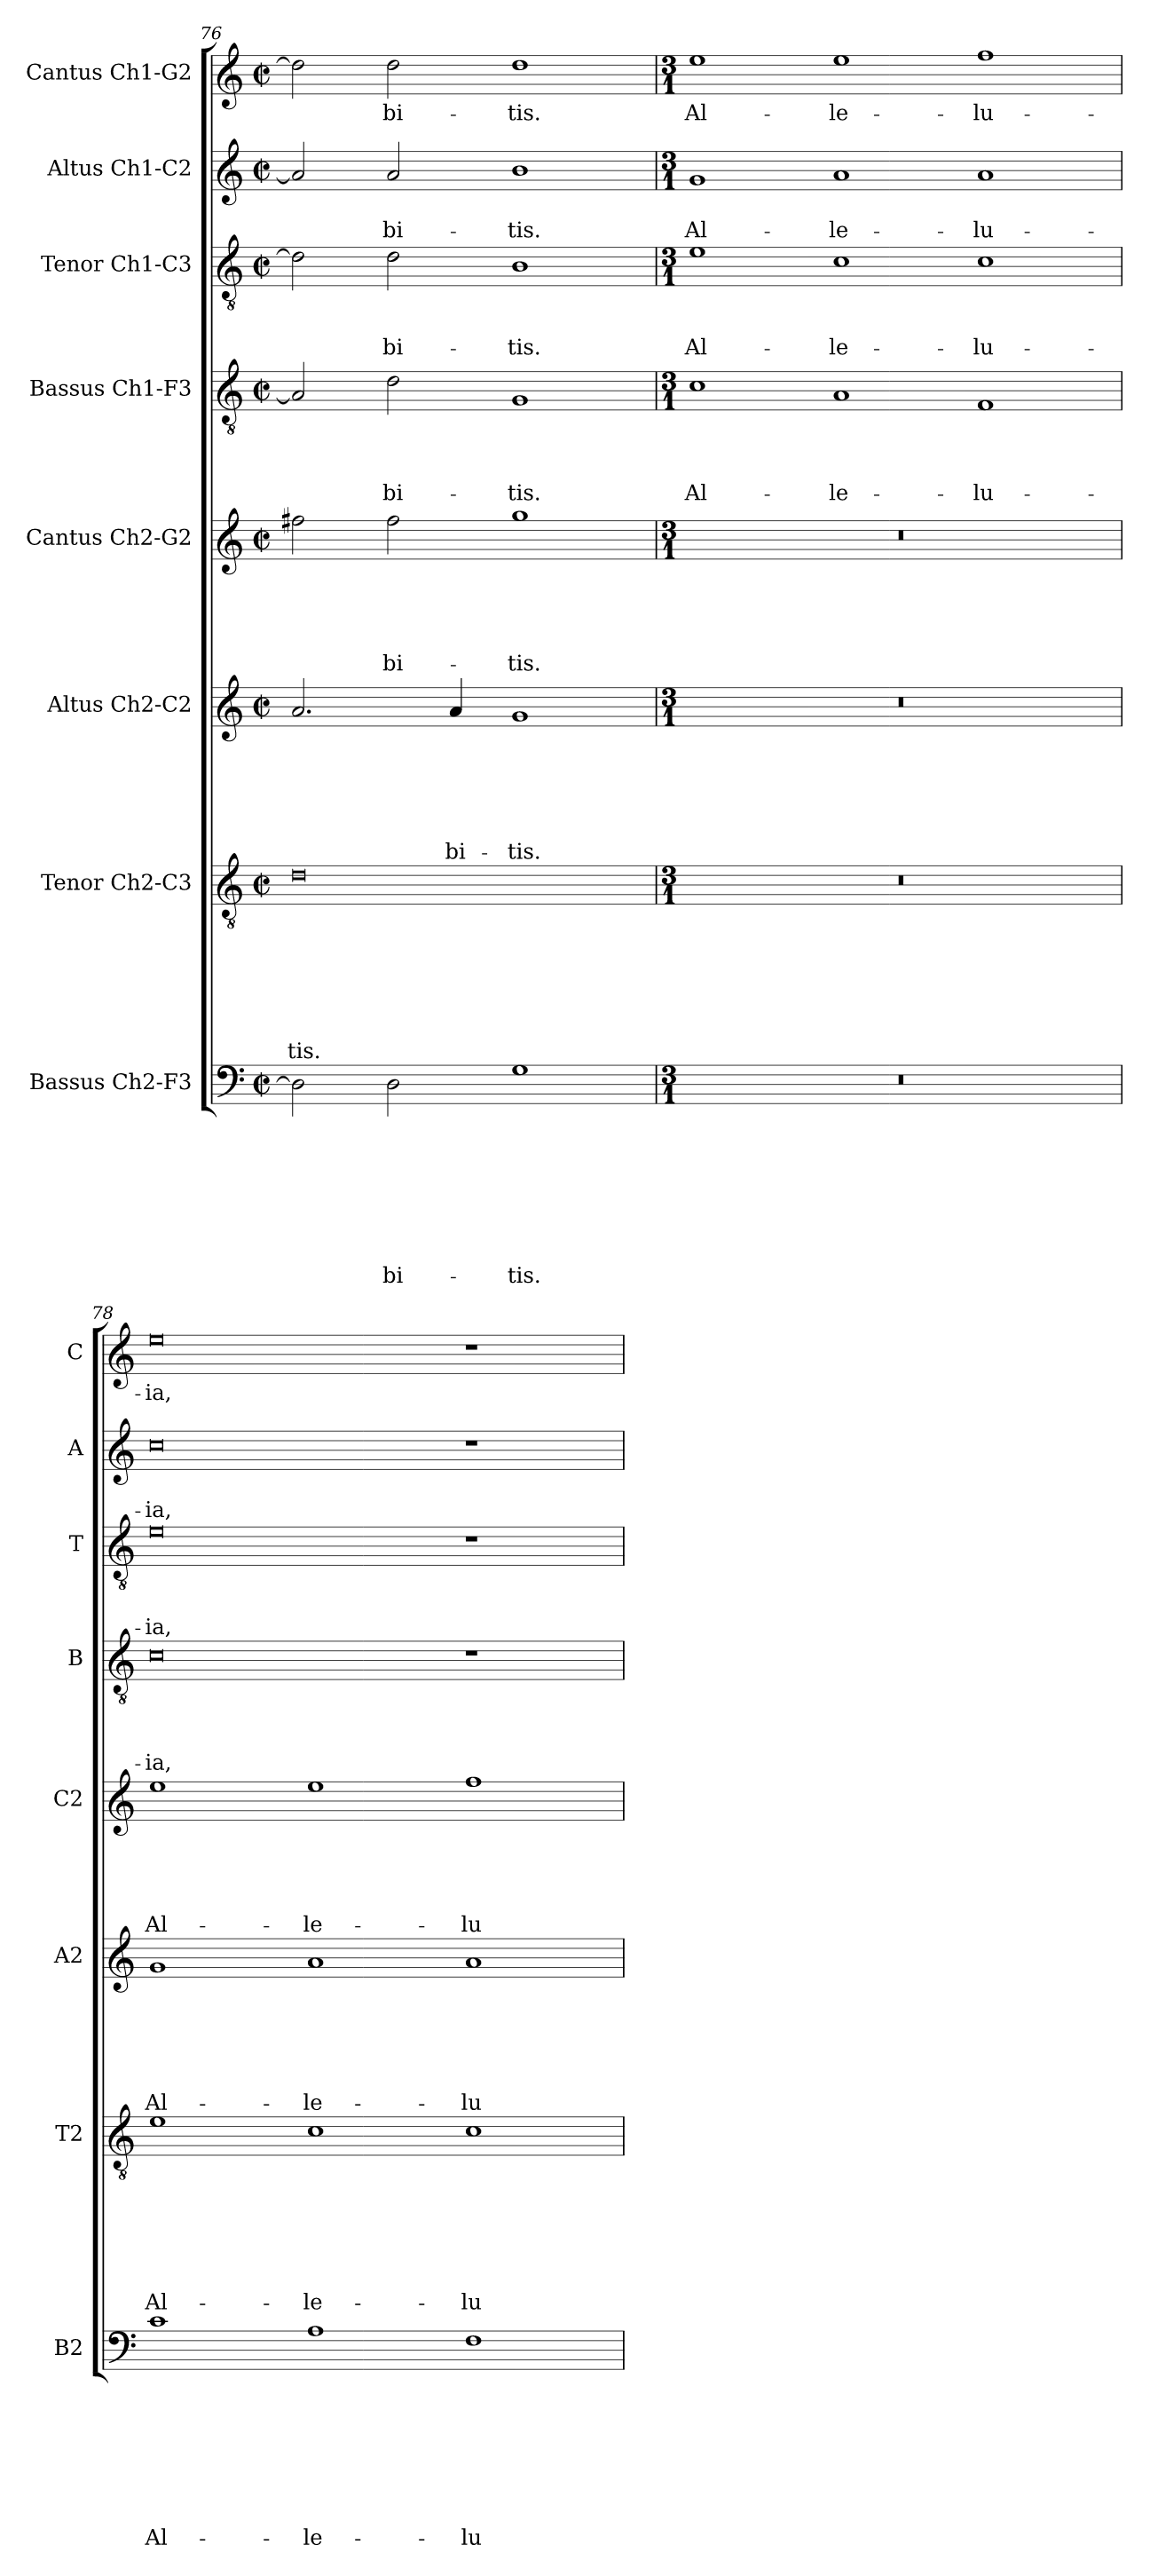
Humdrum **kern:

**kern	**text	**text	**text	**text	**text	**text	**text	**text	**kern	**text	**text	**text	**text	**text	**text	**text	**kern	**text	**text	**text	**text	**text	**text	**kern	**text	**text	**text	**text	**text	**kern	**text	**text	**text	**text	**kern	**text	**text	**text	**kern	**text	**text	**kern	**text
*part8	*part8	*part8	*part8	*part8	*part8	*part8	*part8	*part8	*part7	*part7	*part7	*part7	*part7	*part7	*part7	*part7	*part6	*part6	*part6	*part6	*part6	*part6	*part6	*part5	*part5	*part5	*part5	*part5	*part5	*part4	*part4	*part4	*part4	*part4	*part3	*part3	*part3	*part3	*part2	*part2	*part2	*part1	*part1
*staff8	*staff8	*staff8	*staff8	*staff8	*staff8	*staff8	*staff8	*staff8	*staff7	*staff7	*staff7	*staff7	*staff7	*staff7	*staff7	*staff7	*staff6	*staff6	*staff6	*staff6	*staff6	*staff6	*staff6	*staff5	*staff5	*staff5	*staff5	*staff5	*staff5	*staff4	*staff4	*staff4	*staff4	*staff4	*staff3	*staff3	*staff3	*staff3	*staff2	*staff2	*staff2	*staff1	*staff1
*I"Bassus Ch2-F3	*	*	*	*	*	*	*	*	*I"Tenor Ch2-C3	*	*	*	*	*	*	*	*I"Altus Ch2-C2	*	*	*	*	*	*	*I"Cantus Ch2-G2	*	*	*	*	*	*I"Bassus Ch1-F3	*	*	*	*	*I"Tenor Ch1-C3	*	*	*	*I"Altus Ch1-C2	*	*	*I"Cantus Ch1-G2	*
*I'B2	*	*	*	*	*	*	*	*	*I'T2	*	*	*	*	*	*	*	*I'A2	*	*	*	*	*	*	*I'C2	*	*	*	*	*	*I'B	*	*	*	*	*I'T	*	*	*	*I'A	*	*	*I'C	*
*clefF4	*	*	*	*	*	*	*	*	*clefGv2	*	*	*	*	*	*	*	*clefG2	*	*	*	*	*	*	*clefG2	*	*	*	*	*	*clefGv2	*	*	*	*	*clefGv2	*	*	*	*clefG2	*	*	*clefG2	*
*k[]	*	*	*	*	*	*	*	*	*k[]	*	*	*	*	*	*	*	*k[]	*	*	*	*	*	*	*k[]	*	*	*	*	*	*k[]	*	*	*	*	*k[]	*	*	*	*k[]	*	*	*k[]	*
*C:	*	*	*	*	*	*	*	*	*C:	*	*	*	*	*	*	*	*C:	*	*	*	*	*	*	*C:	*	*	*	*	*	*C:	*	*	*	*	*C:	*	*	*	*C:	*	*	*C:	*
*M2/2	*	*	*	*	*	*	*	*	*M2/2	*	*	*	*	*	*	*	*M2/2	*	*	*	*	*	*	*M2/2	*	*	*	*	*	*M2/2	*	*	*	*	*M2/2	*	*	*	*M2/2	*	*	*M2/2	*
*met(c|)	*	*	*	*	*	*	*	*	*met(c|)	*	*	*	*	*	*	*	*met(c|)	*	*	*	*	*	*	*met(c|)	*	*	*	*	*	*met(c|)	*	*	*	*	*met(c|)	*	*	*	*met(c|)	*	*	*met(c|)	*
=76	=76	=76	=76	=76	=76	=76	=76	=76	=76	=76	=76	=76	=76	=76	=76	=76	=76	=76	=76	=76	=76	=76	=76	=76	=76	=76	=76	=76	=76	=76	=76	=76	=76	=76	=76	=76	=76	=76	=76	=76	=76	=76	=76
!	!	!	!	!	!	!	!	!	!	!	!	!	!	!	!	!LO:LY:b	!	!	!	!	!	!	!	!	!	!	!	!	!	!	!	!	!	!	!	!	!	!	!	!	!	!	!
2D\]	.	.	.	.	.	.	.	.	0d	.	.	.	.	.	.	-tis.	2.a/	.	.	.	.	.	.	2ff#X\	.	.	.	.	.	2A/]	.	.	.	.	2d\]	.	.	.	2a/]	.	.	2dd\]	.
!	!	!	!	!	!	!	!	!LO:LY:b	!	!	!	!	!	!	!	!	!	!	!	!	!	!	!	!	!	!	!	!	!LO:LY:b	!	!	!	!	!LO:LY:b	!	!	!	!LO:LY:b	!	!	!LO:LY:b	!	!LO:LY:b
2D\	.	.	.	.	.	.	.	-bi-	.	.	.	.	.	.	.	.	.	.	.	.	.	.	.	2ff#\	.	.	.	.	-bi-	2d\	.	.	.	-bi-	2d\	.	.	-bi-	2a/	.	-bi-	2dd\	-bi-
!	!	!	!	!	!	!	!	!	!	!	!	!	!	!	!	!	!	!	!	!	!	!	!LO:LY:b	!	!	!	!	!	!	!	!	!	!	!	!	!	!	!	!	!	!	!	!
.	.	.	.	.	.	.	.	.	.	.	.	.	.	.	.	.	4a/	.	.	.	.	.	-bi-	.	.	.	.	.	.	.	.	.	.	.	.	.	.	.	.	.	.	.	.
!	!	!	!	!	!	!	!	!LO:LY:b	!	!	!	!	!	!	!	!	!	!	!	!	!	!	!LO:LY:b	!	!	!	!	!	!LO:LY:b	!	!	!	!	!LO:LY:b	!	!	!	!LO:LY:b	!	!	!LO:LY:b	!	!LO:LY:b
1G	.	.	.	.	.	.	.	-tis.	.	.	.	.	.	.	.	.	1g	.	.	.	.	.	-tis.	1gg	.	.	.	.	-tis.	1G	.	.	.	-tis.	1B	.	.	-tis.	1b	.	-tis.	1dd	-tis.
!!LO:LB:g=z
=77	=77	=77	=77	=77	=77	=77	=77	=77	=77	=77	=77	=77	=77	=77	=77	=77	=77	=77	=77	=77	=77	=77	=77	=77	=77	=77	=77	=77	=77	=77	=77	=77	=77	=77	=77	=77	=77	=77	=77	=77	=77	=77	=77
*M3/1	*	*	*	*	*	*	*	*	*M3/1	*	*	*	*	*	*	*	*M3/1	*	*	*	*	*	*	*M3/1	*	*	*	*	*	*M3/1	*	*	*	*	*M3/1	*	*	*	*M3/1	*	*	*M3/1	*
!	!	!	!	!	!	!	!	!	!	!	!	!	!	!	!	!	!	!	!	!	!	!	!	!	!	!	!	!	!	!	!	!	!	!LO:LY:b	!	!	!	!LO:LY:b	!	!	!LO:LY:b	!	!LO:LY:b
0.r	.	.	.	.	.	.	.	.	0.r	.	.	.	.	.	.	.	0.r	.	.	.	.	.	.	0.r	.	.	.	.	.	1c	.	.	.	Al-	1e	.	.	Al-	1g	.	Al-	1ee	Al-
!	!	!	!	!	!	!	!	!	!	!	!	!	!	!	!	!	!	!	!	!	!	!	!	!	!	!	!	!	!	!	!	!	!	!LO:LY:b	!	!	!	!LO:LY:b	!	!	!LO:LY:b	!	!LO:LY:b
.	.	.	.	.	.	.	.	.	.	.	.	.	.	.	.	.	.	.	.	.	.	.	.	.	.	.	.	.	.	1A	.	.	.	-le-	1c	.	.	-le-	1a	.	-le-	1ee	-le-
!	!	!	!	!	!	!	!	!	!	!	!	!	!	!	!	!	!	!	!	!	!	!	!	!	!	!	!	!	!	!	!	!	!	!LO:LY:b	!	!	!	!LO:LY:b	!	!	!LO:LY:b	!	!LO:LY:b
.	.	.	.	.	.	.	.	.	.	.	.	.	.	.	.	.	.	.	.	.	.	.	.	.	.	.	.	.	.	1F	.	.	.	-lu-	1c	.	.	-lu-	1a	.	-lu-	1ff	-lu-
=78	=78	=78	=78	=78	=78	=78	=78	=78	=78	=78	=78	=78	=78	=78	=78	=78	=78	=78	=78	=78	=78	=78	=78	=78	=78	=78	=78	=78	=78	=78	=78	=78	=78	=78	=78	=78	=78	=78	=78	=78	=78	=78	=78
!	!	!	!	!	!	!	!	!LO:LY:b	!	!	!	!	!	!	!	!LO:LY:b	!	!	!	!	!	!	!LO:LY:b	!	!	!	!	!	!LO:LY:b	!	!	!	!	!LO:LY:b	!	!	!	!LO:LY:b	!	!	!LO:LY:b	!	!LO:LY:b
1c	.	.	.	.	.	.	.	Al-	1e	.	.	.	.	.	.	Al-	1g	.	.	.	.	.	Al-	1ee	.	.	.	.	Al-	0c	.	.	.	-ia,	0e	.	.	-ia,	0cc	.	-ia,	0ee	-ia,
!	!	!	!	!	!	!	!	!LO:LY:b	!	!	!	!	!	!	!	!LO:LY:b	!	!	!	!	!	!	!LO:LY:b	!	!	!	!	!	!LO:LY:b	!	!	!	!	!	!	!	!	!	!	!	!	!	!
1A	.	.	.	.	.	.	.	-le-	1c	.	.	.	.	.	.	-le-	1a	.	.	.	.	.	-le-	1ee	.	.	.	.	-le-	.	.	.	.	.	.	.	.	.	.	.	.	.	.
!	!	!	!	!	!	!	!	!LO:LY:b	!	!	!	!	!	!	!	!LO:LY:b	!	!	!	!	!	!	!LO:LY:b	!	!	!	!	!	!LO:LY:b	!	!	!	!	!	!	!	!	!	!	!	!	!	!
1F	.	.	.	.	.	.	.	-lu-	1c	.	.	.	.	.	.	-lu-	1a	.	.	.	.	.	-lu-	1ff	.	.	.	.	-lu-	1r	.	.	.	.	1r	.	.	.	1r	.	.	1r	.
=	=	=	=	=	=	=	=	=	=	=	=	=	=	=	=	=	=	=	=	=	=	=	=	=	=	=	=	=	=	=	=	=	=	=	=	=	=	=	=	=	=	=	=
*-	*-	*-	*-	*-	*-	*-	*-	*-	*-	*-	*-	*-	*-	*-	*-	*-	*-	*-	*-	*-	*-	*-	*-	*-	*-	*-	*-	*-	*-	*-	*-	*-	*-	*-	*-	*-	*-	*-	*-	*-	*-	*-	*-
